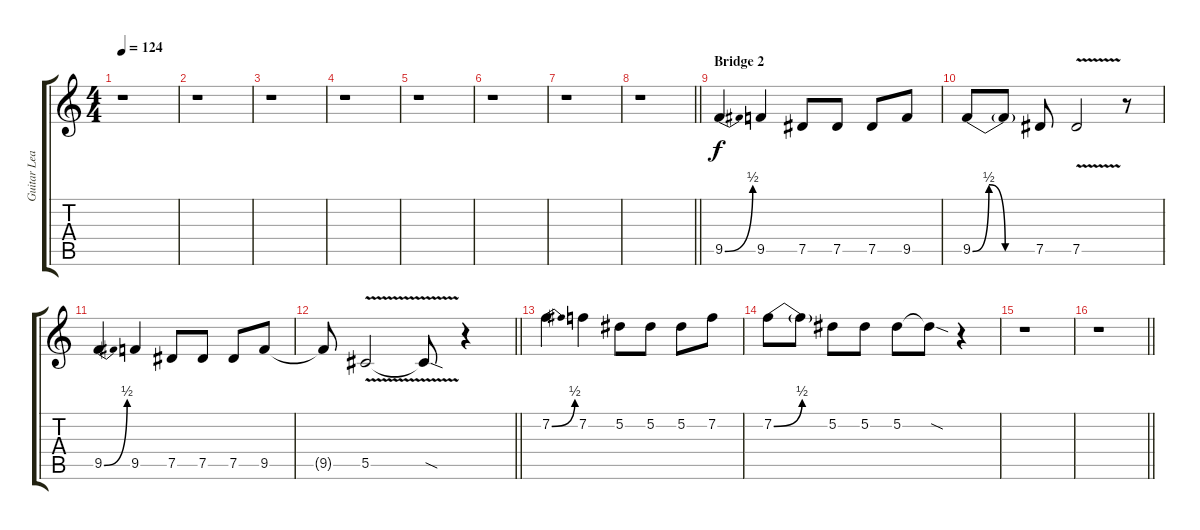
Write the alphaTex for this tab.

\track ("Guitar Lead 2" "Guitar Lea") {instrument overdrivenguitar}
\staff {score tabs}
\tuning (Eb4 Bb3 Gb3 Db3 Ab2 Eb2) {hide}
\ts (4 4)
\tempo 124
\clef g2
\ks c
r.1{dy f} |
r.1 |
r.1 |
r.1 |
r.1 |
r.1 |
r.1 |
\barLineRight lightlight
r.1 |
\section ("" "Bridge 2")
9.5{be (bend 0 0 60 2)}.4 9.5.4 7.5.8 7.5.8 7.5.8 9.5.8 |
9.5{be (bendrelease 0 0 45 2 50 2 60 0)}.8 9.5{be (hold 0 0 60 0) t}.8 7.5.8 7.5{v}.2 r.8 |
9.5{be (bend 0 0 60 2)}.4 9.5.4 7.5.8 7.5.8 7.5.8 9.5.8 |
\barLineRight lightlight
9.5{t}.8 5.5{v}.2 5.5{sod t}.8 r.4 |
7.2{be (bend 0 0 60 2)}.4 7.2.4 5.2.8 5.2.8 5.2.8 7.2.8 |
7.2{be (bend 0 0 60 2)}.8 7.2{be (hold 0 0 60 0) t}.8 5.2.8 5.2.8 5.2.8 5.2{sod t}.8 r.4 |
r.1 |
\barLineRight lightlight
r.1
